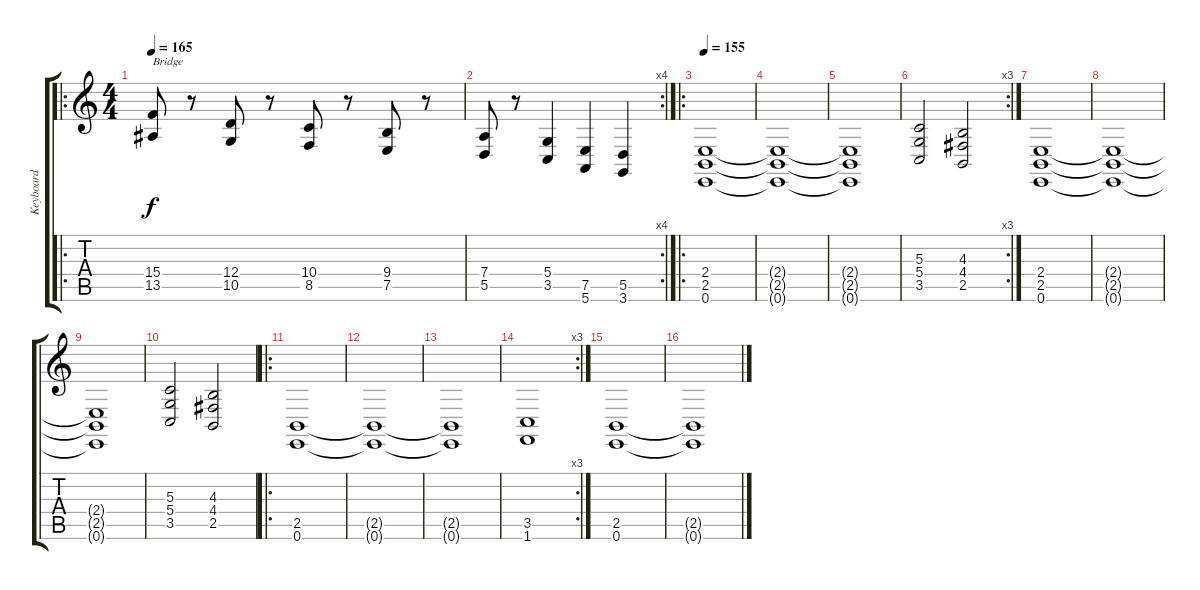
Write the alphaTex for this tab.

\track ("Keyboard" "Keyboard") {instrument pad2warm}
\staff {score tabs}
\tuning (E4 B3 G3 D3 A2 E2) {hide}
\ro
\ts (4 4)
\tempo 165
\clef g2
\ks c
(15.4 13.5).8{txt "Bridge" dy f} r.8 (12.4 10.5).8 r.8 (10.4 8.5).8 r.8 (9.4 7.5).8 r.8 |
\rc 4
(7.4 5.5).8 r.8 (5.4 3.5).4 (7.5 5.6).4 (5.5 3.6).4 |
\ro
\tempo 155
(2.4 2.5 0.6).1 |
(2.4{t} 2.5{t} 0.6{t}).1 |
(2.4{t} 2.5{t} 0.6{t}).1 |
\rc 3
(5.3 5.4 3.5).2 (4.3 4.4 2.5).2 |
(2.4 2.5 0.6).1 |
(2.4{t} 2.5{t} 0.6{t}).1 |
(2.4{t} 2.5{t} 0.6{t}).1 |
(5.3 5.4 3.5).2 (4.3 4.4 2.5).2 |
\ro
(2.5 0.6).1 |
(2.5{t} 0.6{t}).1 |
(2.5{t} 0.6{t}).1 |
\rc 3
(3.5 1.6).1 |
(2.5 0.6).1 |
(2.5{t} 0.6{t}).1
